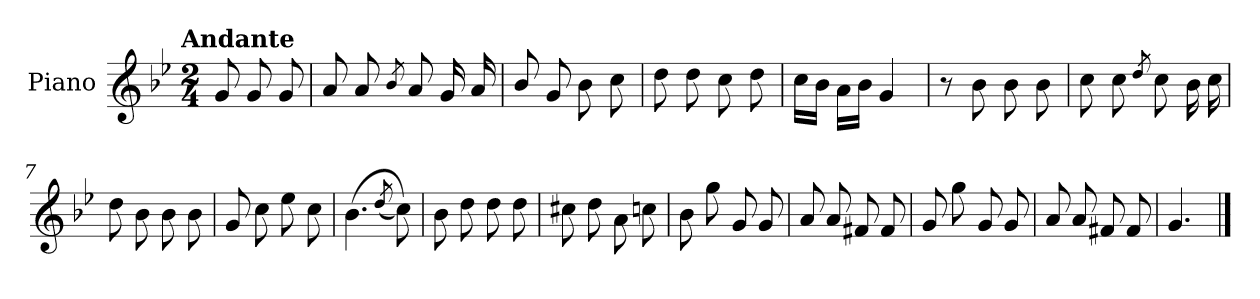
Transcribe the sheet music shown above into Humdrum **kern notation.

**kern
*part1
*staff1
*I"Piano
*I'Pno.
*clefG2
*k[b-e-]
!!LO:TX:omd:t=Andante
*M2/4
*MM92
=
8g/
8g/
8g/
=1
8a/
8a/
8qb-/
8a/
16g/
16a/
=2
8b-/
8g/
8b-\
8cc\
=3
8dd\
8dd\
8cc\
8dd\
=4
16cc\LL
16b-\JJ
16a\LL
16b-\JJ
4g/
!!LO:LB:g=z
=5
8r
8b-\
8b-\
8b-\
=6
8cc\
8cc\
8qdd/
8cc\
16b-\
16cc\
=7
8dd\
8b-\
8b-\
8b-\
=8
8g/
8cc\
8ee-\
8cc\
=9
(>4.b-\
(<8qdd/
8cc\))
=10
8b-\
8dd\
8dd\
8dd\
=11
8cc#X\
8dd\
8a\
8ccn\
!!LO:LB:g=z
=12
8b-\
8gg\
8g/
8g/
=13
8a/
8a/
8f#X/
8f#/
=14
8g/
8gg\
8g/
8g/
=15
8a/
8a/
8f#X/
8f#/
=16
4.g/
==
*-
